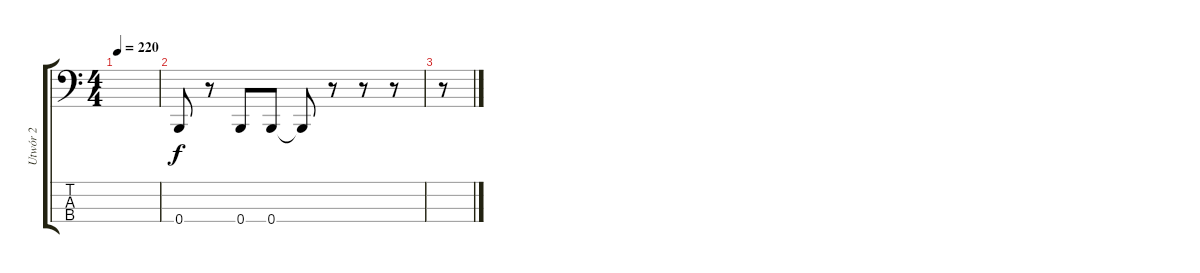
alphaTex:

\track ("Utwór 2" "Utwór 2") {instrument electricbassfinger}
\staff {score tabs}
\tuning (E2 B1 Gb1 B0) {hide}
\ts (4 4)
\tempo 220
\clef f4
\ks c
|
0.4.8{dy f} r.8 0.4.8 0.4.8 0.4{t}.8 r.8 r.8 r.8 |
r.8
